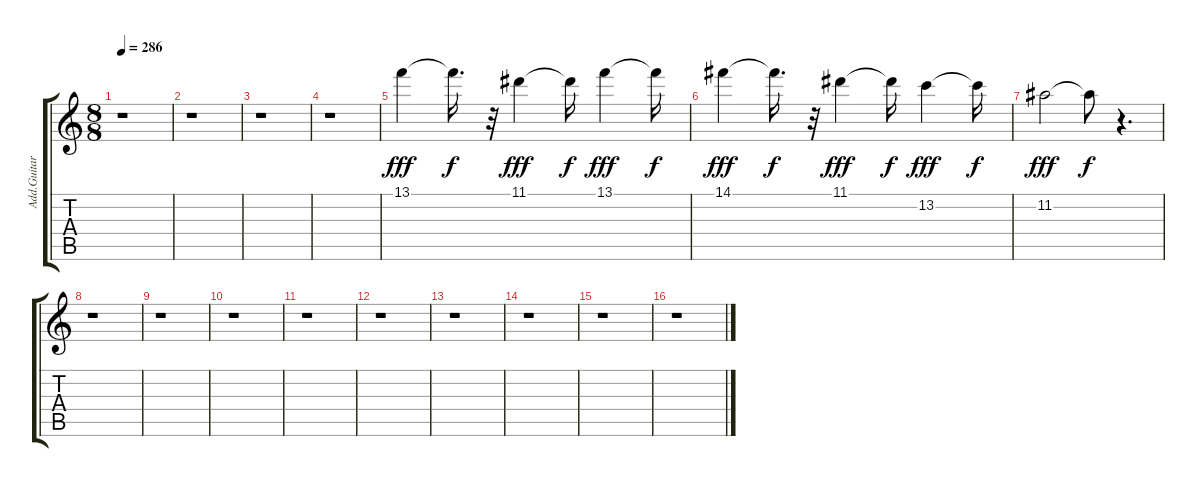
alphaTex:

\track ("Add.Guitar" "Add.Guitar") {instrument distortionguitar}
\staff {score tabs}
\tuning (E4 B3 G3 D3 A2 E2) {hide}
\ts (8 8)
\tempo 286
\clef g2
\ks c
r.1{dy fff} |
r.1 |
r.1 |
r.1 |
13.1.4 13.1{t}.16{d dy f} r.32 11.1.4{dy fff} 11.1{t}.16{dy f} 13.1.4{dy fff} 13.1{t}.16{dy f} |
14.1.4{dy fff} 14.1{t}.16{d dy f} r.32 11.1.4{dy fff} 11.1{t}.16{dy f} 13.2.4{dy fff} 13.2{t}.16{dy f} |
11.2.2{dy fff} 11.2{t}.8{dy f} r.4{d} |
r.1 |
r.1 |
r.1 |
r.1 |
r.1 |
r.1 |
r.1 |
r.1 |
r.1
